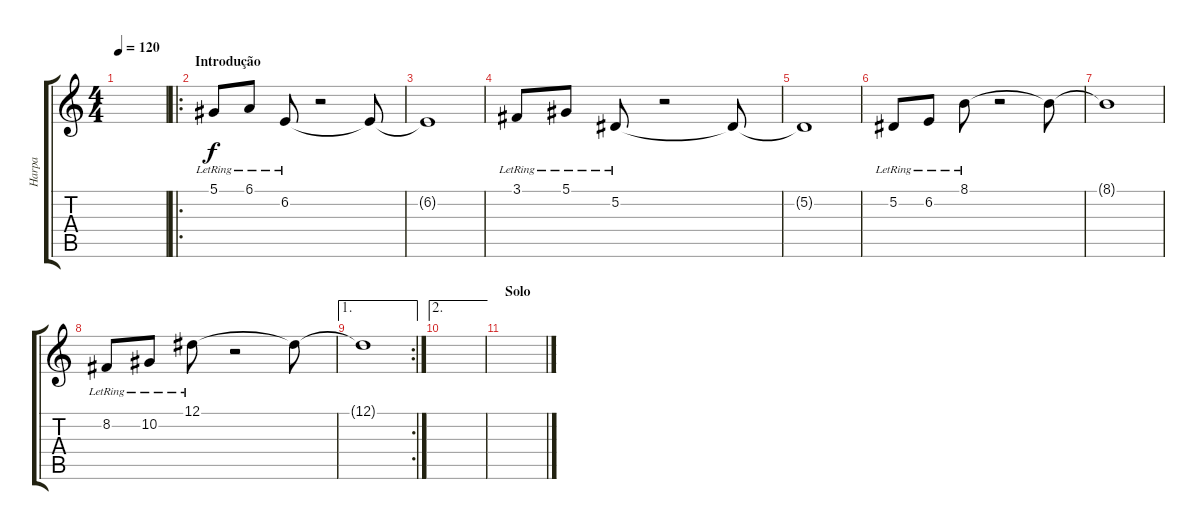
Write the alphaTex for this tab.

\track ("Harpa" "Harpa") {instrument orchestralharp}
\staff {score tabs}
\tuning (Eb4 Bb3 Gb3 Db3 Ab2 Eb2) {hide}
\ts (4 4)
\tempo 120
\clef g2
\ks c
|
\ro
\section ("" "Introdução")
5.1{lr}.8 6.1{lr}.8 6.2{lr}.8 r.2 6.2{t}.8 |
6.2{t}.1 |
3.1{lr}.8 5.1{lr}.8 5.2{lr}.8 r.2 5.2{t}.8 |
5.2{t}.1 |
5.2{lr}.8 6.2{lr}.8 8.1{lr}.8 r.2 8.1{t}.8 |
8.1{t}.1 |
8.2{lr}.8 10.2{lr}.8 12.1{lr}.8 r.2 12.1{t}.8 |
\ae 1
\rc 2
12.1{t}.1 |
\ae 2
|
\section ("" "Solo")
